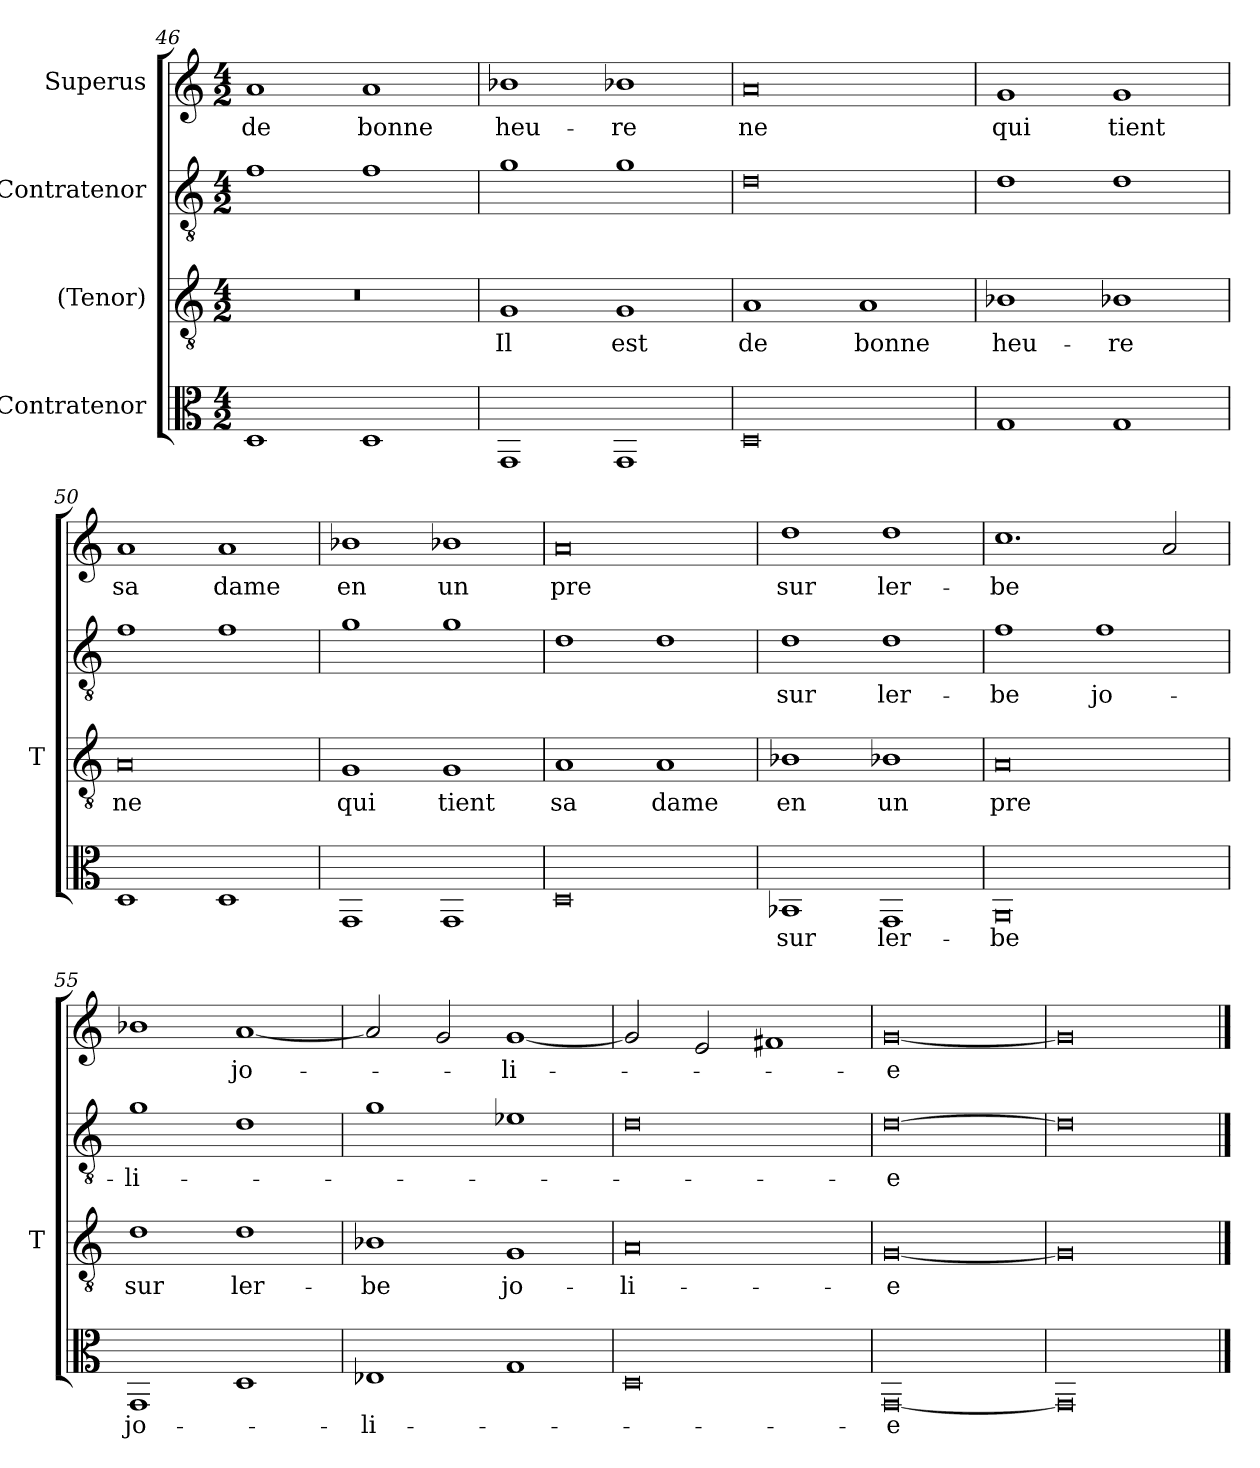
**kern	**text	**kern	**text	**kern	**text	**kern	**text
*part4	*part4	*part3	*part3	*part2	*part2	*part1	*part1
*staff4	*staff4	*staff3	*staff3	*staff2	*staff2	*staff1	*staff1
*I"Contratenor	*	*I"(Tenor)	*	*I"Contratenor	*	*I"Superus	*
*	*	*I'T	*	*	*	*	*
*clefC3	*	*clefGv2	*	*clefGv2	*	*clefG2	*
*M4/2	*	*M4/2	*	*M4/2	*	*M4/2	*
=46	=46	=46	=46	=46	=46	=46	=46
1D	.	0r	.	1f	.	1a	-de
1D	.	.	.	1f	.	1a	-bonne
=47	=47	=47	=47	=47	=47	=47	=47
1GG	.	1G	-Il	1g	.	1b-X	heu-
1GG	.	1G	-est	1g	.	1b-X	-re
=48	=48	=48	=48	=48	=48	=48	=48
0D	.	1A	-de	0d	.	0a	-ne
.	.	1A	-bonne	.	.	.	.
=49	=49	=49	=49	=49	=49	=49	=49
1G	.	1B-X	heu-	1d	.	1g	-qui
1G	.	1B-X	-re	1d	.	1g	-tient
=50	=50	=50	=50	=50	=50	=50	=50
1D	.	0A	-ne	1f	.	1a	-sa
1D	.	.	.	1f	.	1a	-dame
=51	=51	=51	=51	=51	=51	=51	=51
1GG	.	1G	-qui	1g	.	1b-X	-en
1GG	.	1G	-tient	1g	.	1b-X	-un
=52	=52	=52	=52	=52	=52	=52	=52
0D	.	1A	-sa	1d	.	0a	-pre
.	.	1A	-dame	1d	.	.	.
=53	=53	=53	=53	=53	=53	=53	=53
1BB-X	-sur	1B-X	-en	1d	-sur	1dd	-sur
1GG	ler-	1B-X	-un	1d	ler-	1dd	ler-
=54	=54	=54	=54	=54	=54	=54	=54
0AA	-be	0A	-pre	1f	-be	1.cc	-be
.	.	.	.	1f	jo-	.	.
.	.	.	.	.	.	2a	.
=55	=55	=55	=55	=55	=55	=55	=55
1GG	jo-	1d	-sur	1g	-li-	1b-X	.
1D	.	1d	ler-	1d	.	[1a	jo-
=56	=56	=56	=56	=56	=56	=56	=56
1E-X	-li-	1B-X	-be	1g	.	2a]	.
.	.	.	.	.	.	2g	.
1G	.	1G	jo-	1e-X	.	[1g	-li-
=57	=57	=57	=57	=57	=57	=57	=57
0D	.	0A	-li-	0d	.	2g]	.
.	.	.	.	.	.	2e	.
.	.	.	.	.	.	1f#X	.
=58	=58	=58	=58	=58	=58	=58	=58
[0GG	-e	[0G	-e	[0d	-e	[0g	-e
=59	=59	=59	=59	=59	=59	=59	=59
0GG]	.	0G]	.	0d]	.	0g]	.
==	==	==	==	==	==	==	==
*-	*-	*-	*-	*-	*-	*-	*-
